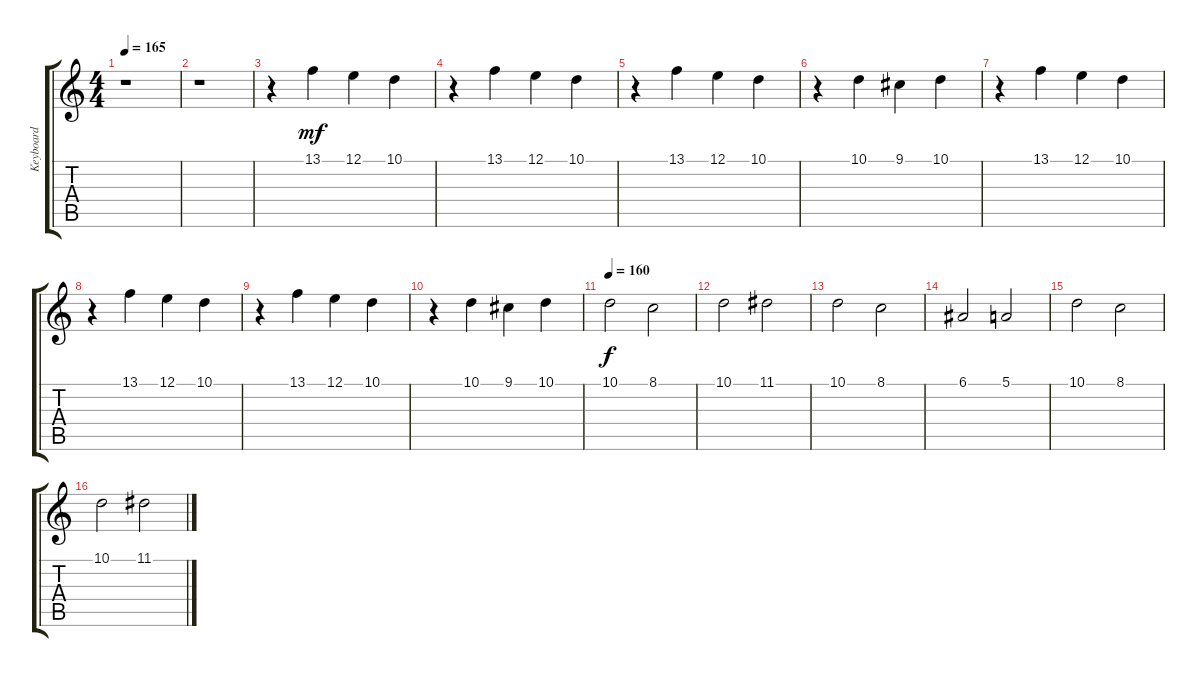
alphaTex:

\track ("Keyboard" "Keyboard") {instrument pad4choir}
\staff {score tabs}
\tuning (E4 B3 G3 D3 A2 E2) {hide}
\ts (4 4)
\tempo 165
\clef g2
\ks c
r.1{dy mp} |
r.1 |
r.4{instrument pad4choir} 13.1.4{dy mf} 12.1.4 10.1.4 |
r.4 13.1.4 12.1.4 10.1.4 |
r.4 13.1.4 12.1.4 10.1.4 |
r.4 10.1.4 9.1.4 10.1.4 |
r.4 13.1.4 12.1.4 10.1.4 |
r.4 13.1.4 12.1.4 10.1.4 |
r.4 13.1.4 12.1.4 10.1.4 |
r.4 10.1.4 9.1.4 10.1.4 |
\tempo 160
10.1.2{dy f} 8.1.2 |
10.1.2 11.1.2 |
10.1.2 8.1.2 |
6.1.2 5.1.2 |
10.1.2 8.1.2 |
10.1.2 11.1.2
